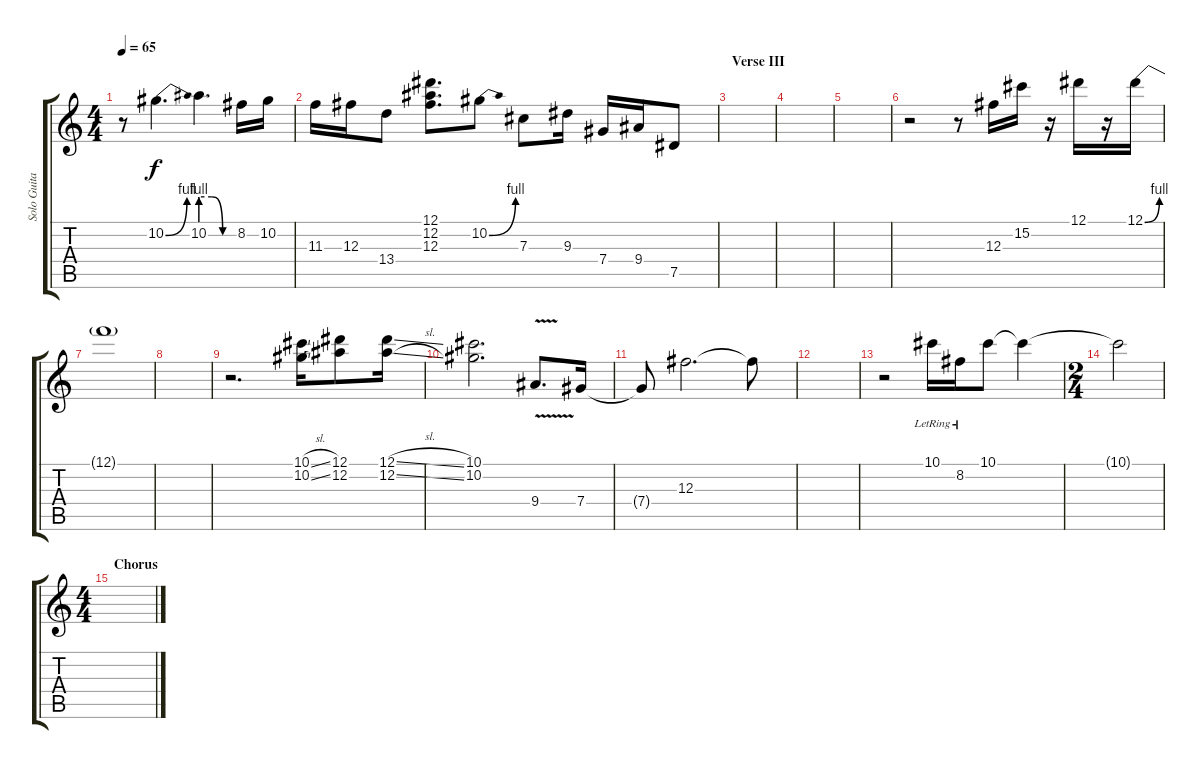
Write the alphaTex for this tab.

\track ("Solo Guitar" "Solo Guita") {instrument electricguitarjazz}
\staff {score tabs}
\tuning (Eb4 Bb3 Gb3 Db3 Ab2 Eb2) {hide}
\ts (4 4)
\tempo 65
\clef g2
\ks c
r.8{dy f} 10.2{be (bend 0 0 60 4)}.4{d} 10.2{be (custom 0 4 20 4 40 0 60 0)}.4{d} 8.2.16 10.2.16 |
11.3.16 12.3.16 13.4.8 (12.1 12.2 12.3).8{d} 10.2{be (bend 0 0 60 4)}.8 7.3.8 9.3.16 7.4.16 9.4.16 7.5.8 |
\section ("" "Verse III")
|
|
|
r.2 r.8 12.3.16 15.2.16 r.16 12.1.16 r.16 12.1{be (bend 0 0 60 4)}.16 |
12.1{t}.1 |
|
r.2{d} (10.1{sl} 10.2{sl}).16 (12.1 12.2).8 (12.1{sl} 12.2{sl}).16 |
(10.1 10.2).2{d} 9.4{v}.8{d} 7.4.16 |
7.4{t}.8 12.3.2{d} 12.3{t}.8 |
|
r.2 10.1{lr}.16 8.2{lr}.16 10.1.8 10.1{t}.4 |
\ts (2 4)
10.1{t}.2 |
\ts (4 4)
\section ("" "Chorus")
